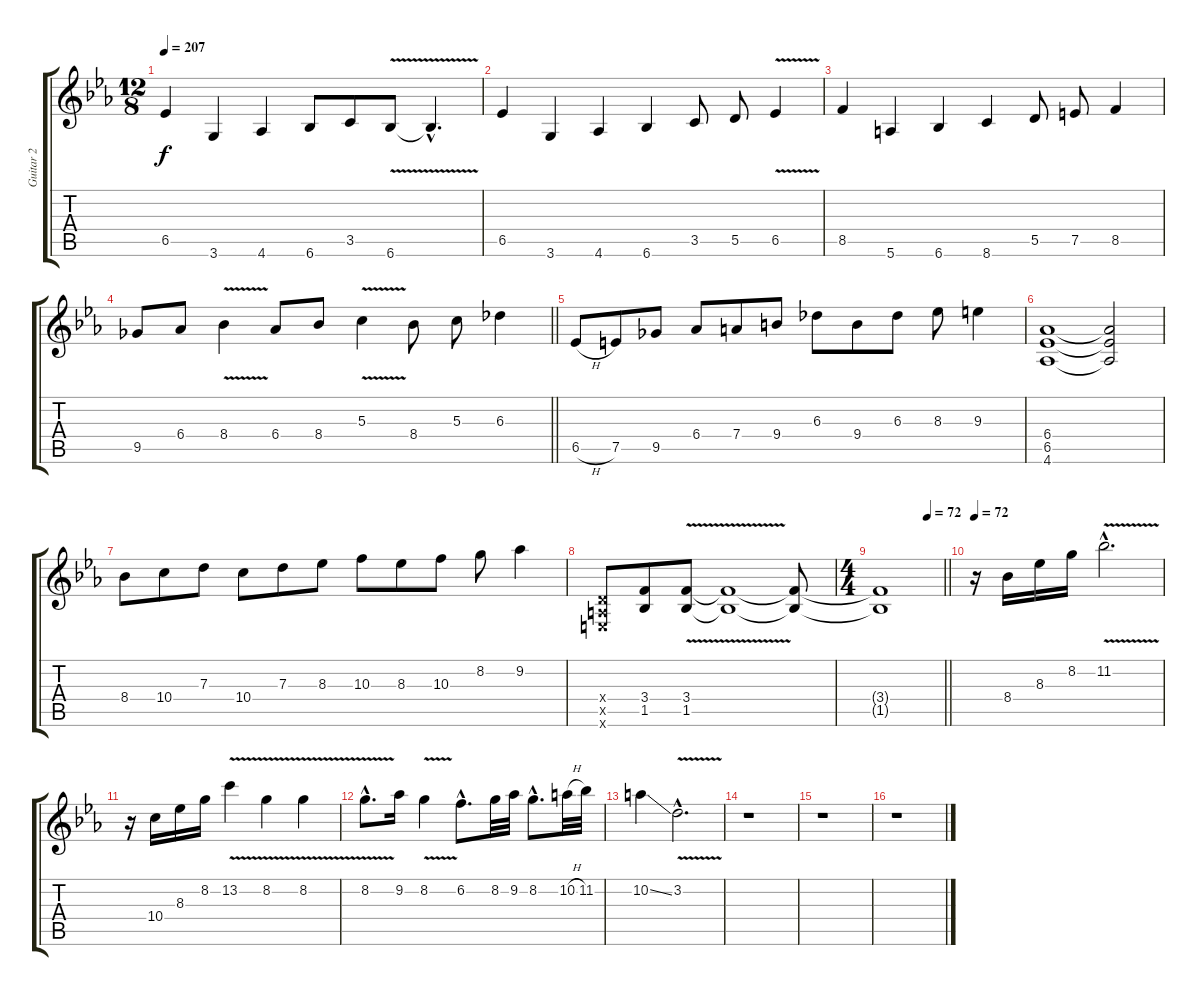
\track ("Guitar 2" "Guitar 2") {instrument overdrivenguitar}
\staff {score tabs}
\tuning (E4 B3 G3 D3 A2 E2) {hide}
\ts (12 8)
\tempo 207
\clef g2
\ks eb
6.5.4{dy f} 3.6.4 4.6.4 6.6.8 3.5.8 6.6{v}.8 6.6{hac t}.4{d} |
6.5.4 3.6.4 4.6.4 6.6.4 3.5.8 5.5.8 6.5{v}.4 |
8.5.4 5.6.4 6.6.4 8.6.4 5.5.8 7.5.8 8.5.4 |
\barLineRight lightlight
9.5.8 6.4.8 8.4{v}.4 6.4.8 8.4.8 5.3{v}.4 8.4.8 5.3.8 6.3.4 |
6.5{h}.8 7.5.8 9.5.8 6.4.8 7.4.8 9.4.8 6.3.8 9.4.8 6.3.8 8.3.8 9.3.4 |
(6.4 6.5 4.6).1 (6.4{t} 6.5{t} 4.6{t}).2 |
8.4.8 10.4.8 7.3.8 10.4.8 7.3.8 8.3.8 10.3.8 8.3.8 10.3.8 8.2.8 9.2.4 |
(0.4{x} 0.5{x} 0.6{x}).8 (3.4 1.5).8 (3.4 1.5{v}).8 (3.4{t} 1.5{t}).1 (3.4{t} 1.5{t}).8 |
\ts (4 4)
\tempo (72 0.75)
\barLineRight lightlight
(3.4{t} 1.5{t}).1 |
\tempo 72
r.16 8.4.16 8.3.16 8.2.16 11.2{v hac}.2{d} |
r.16 10.4.16 8.3.16 8.2.16 13.2{v}.4 8.2{v}.4 8.2{v}.4 |
8.2{v hac}.8{d} 9.2.16 8.2{v}.4 6.2{hac}.8{d} 8.2.32 9.2.32 8.2{hac}.8{d} 10.2{h}.32 11.2.32 |
10.2{ss}.4 3.2{v hac}.2{d} |
r.1 |
r.1 |
r.1
